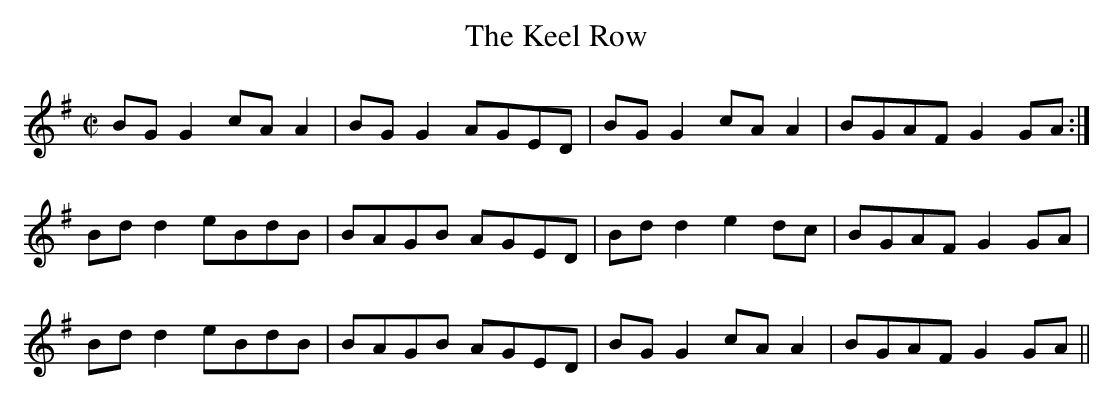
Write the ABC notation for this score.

X:1
T:Keel Row, The
M:C|
K:G
BGG2 cAA2|BGG2 AGED|BGG2 cAA2|BGAF G2GA:|
Bdd2 eBdB|BAGB AGED|Bdd2 e2dc|BGAF G2GA|
Bdd2 eBdB|BAGB AGED|BGG2 cAA2|BGAF G2GA||
